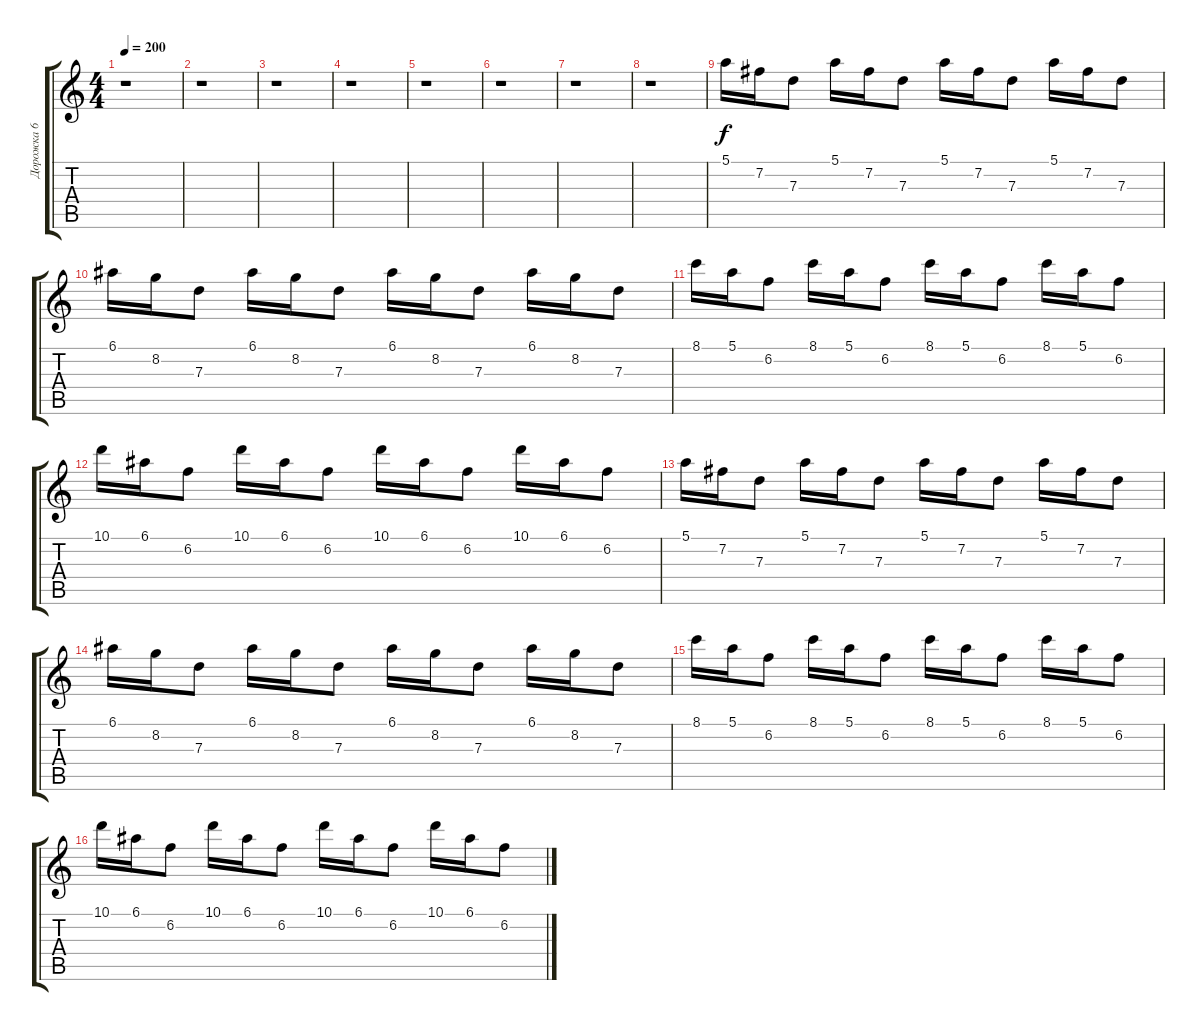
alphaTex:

\track ("Дорожка 6" "Дорожка 6") {instrument overdrivenguitar}
\staff {score tabs}
\tuning (E4 B3 G3 D3 A2 E2) {hide}
\ts (4 4)
\tempo 200
\clef g2
\ks c
r.1{dy f} |
r.1 |
r.1 |
r.1 |
r.1 |
r.1 |
r.1 |
r.1 |
5.1.16 7.2.16 7.3.8 5.1.16 7.2.16 7.3.8 5.1.16 7.2.16 7.3.8 5.1.16 7.2.16 7.3.8 |
6.1.16 8.2.16 7.3.8 6.1.16 8.2.16 7.3.8 6.1.16 8.2.16 7.3.8 6.1.16 8.2.16 7.3.8 |
8.1.16 5.1.16 6.2.8 8.1.16 5.1.16 6.2.8 8.1.16 5.1.16 6.2.8 8.1.16 5.1.16 6.2.8 |
10.1.16 6.1.16 6.2.8 10.1.16 6.1.16 6.2.8 10.1.16 6.1.16 6.2.8 10.1.16 6.1.16 6.2.8 |
5.1.16 7.2.16 7.3.8 5.1.16 7.2.16 7.3.8 5.1.16 7.2.16 7.3.8 5.1.16 7.2.16 7.3.8 |
6.1.16 8.2.16 7.3.8 6.1.16 8.2.16 7.3.8 6.1.16 8.2.16 7.3.8 6.1.16 8.2.16 7.3.8 |
8.1.16 5.1.16 6.2.8 8.1.16 5.1.16 6.2.8 8.1.16 5.1.16 6.2.8 8.1.16 5.1.16 6.2.8 |
10.1.16 6.1.16 6.2.8 10.1.16 6.1.16 6.2.8 10.1.16 6.1.16 6.2.8 10.1.16 6.1.16 6.2.8
